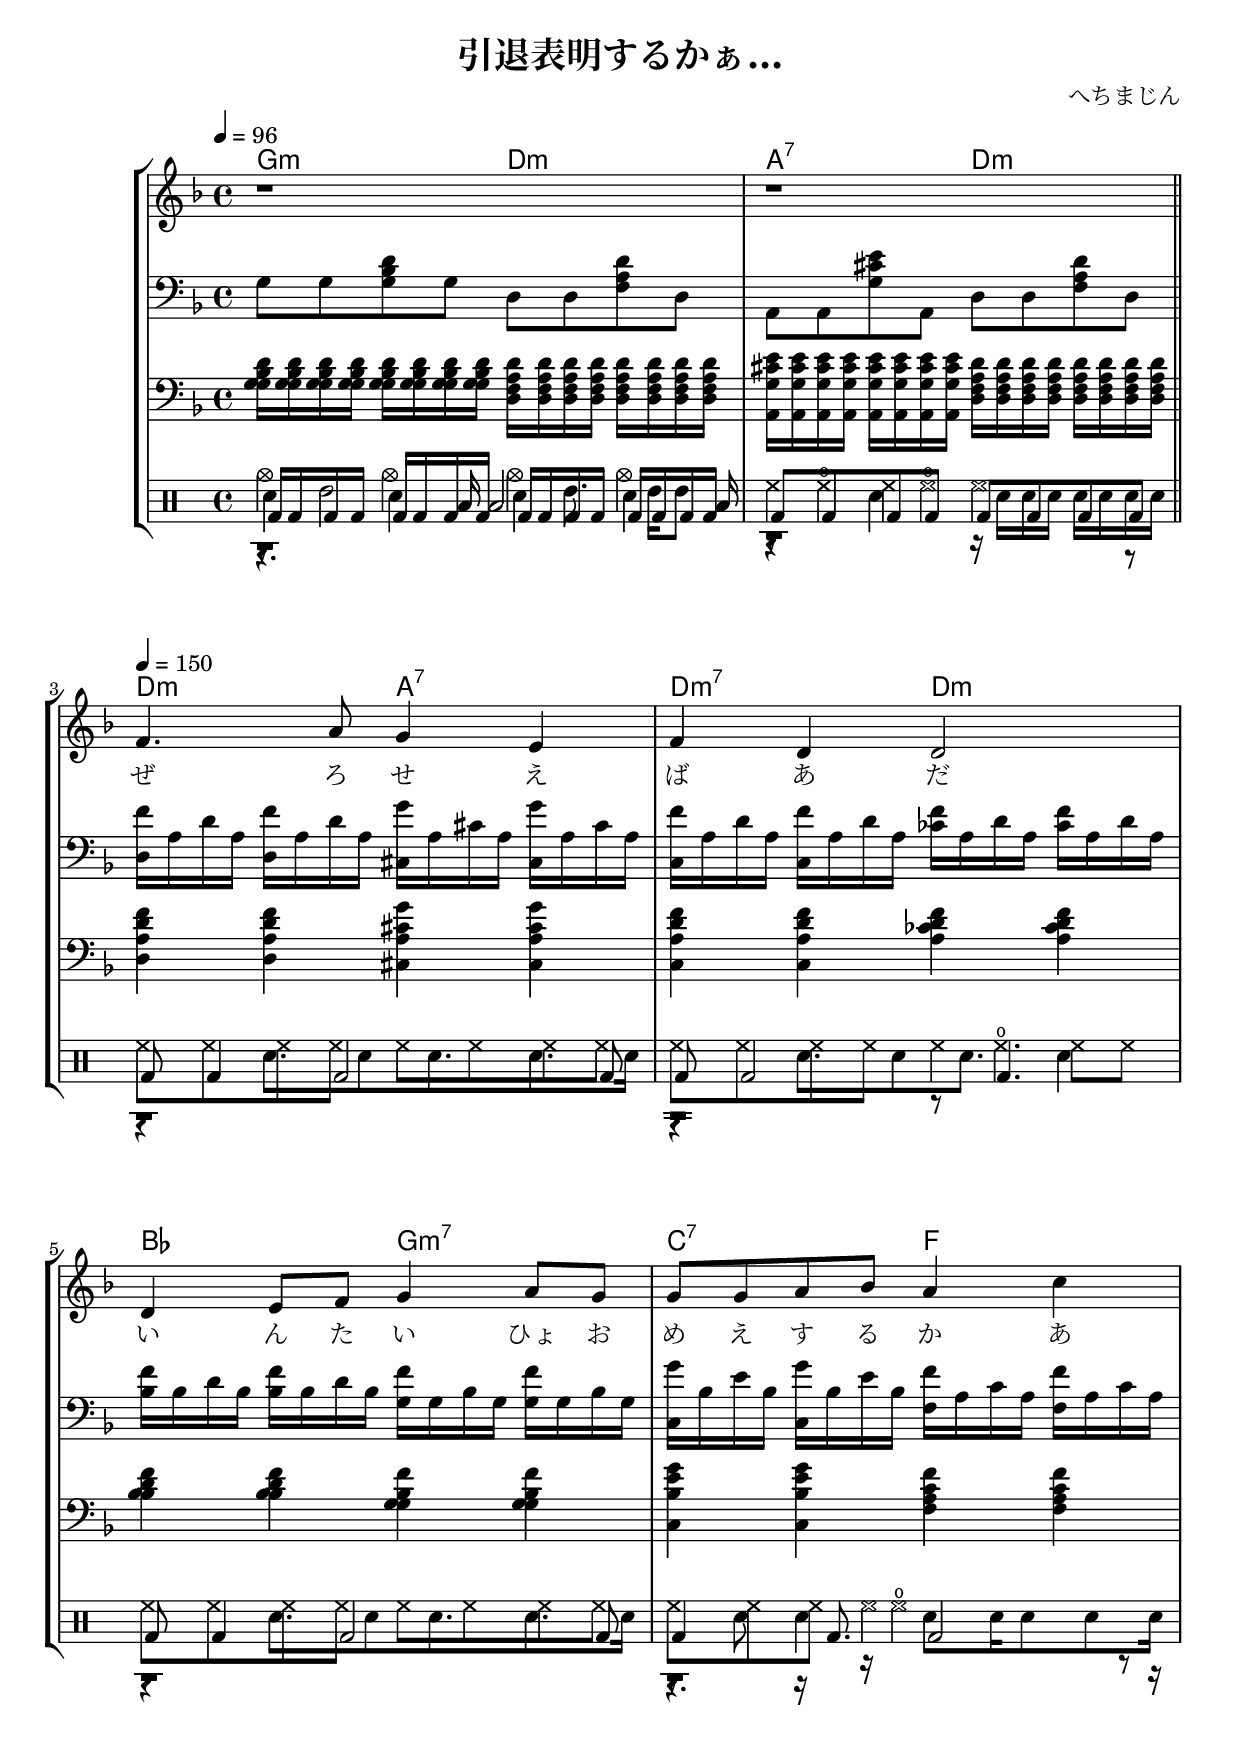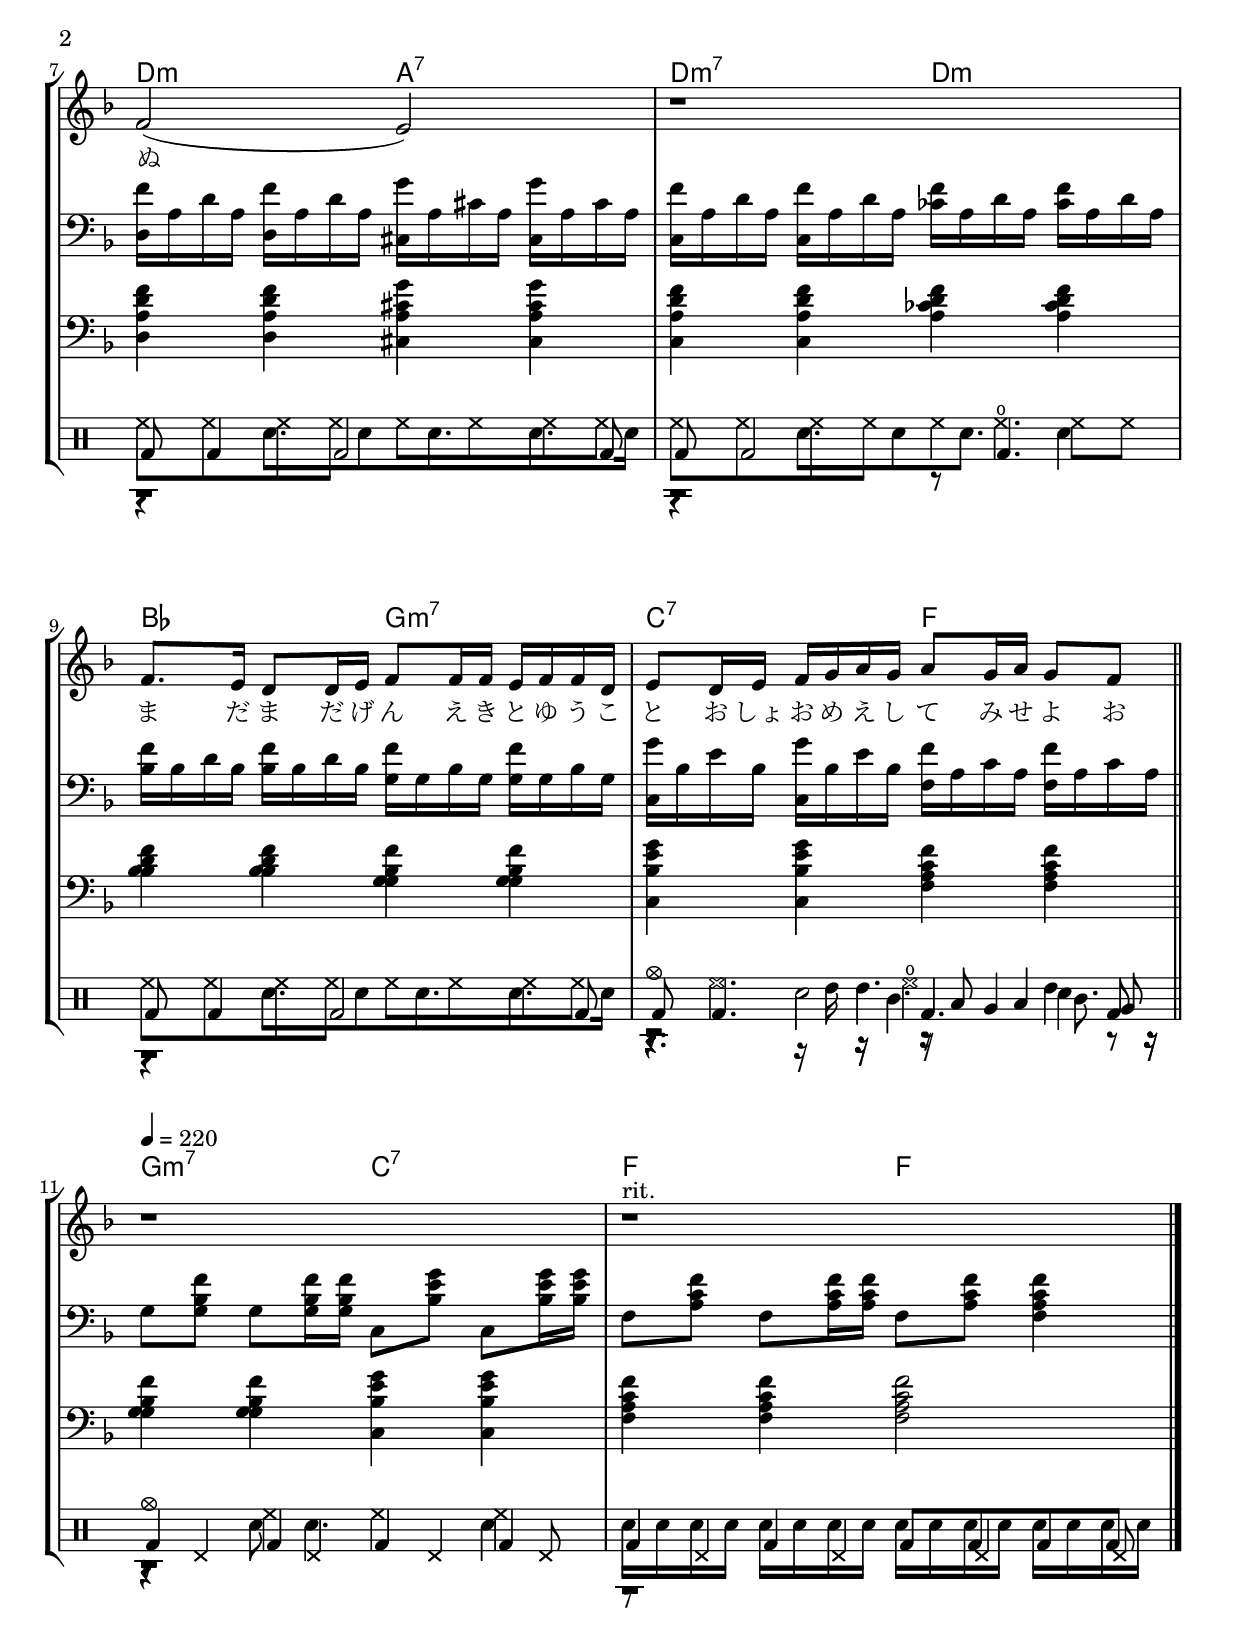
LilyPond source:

\version "2.12.1"

\header {
	title = \markup {引退表明するかぁ…}
	composer = \markup \center-column {へちまじん}
}

harmony = \chordmode {
	g2:m d:m a:7 d:m 

	d:m a:7 d:min7 d:m bes g:min7 c:7 f d:m a:7 d:min7 d:m bes g:min7 c:7 f 

	g:min7 c:7 f f 
}

melody = {
	\key f \major
	\tempo 4 = 96
	r1 | r1   
	\set Staff.midiInstrument = #"mmi0.34"
		\tempo 4 = 150
 f'4.  a'8  g'4  e'4 
	f'4  d'4  d'2 
	d'4  e'8  f'8  g'4  a'8  g'8 
	g'8  g'8  a'8  bes'8  a'4  c''4 
	f'2  (e'2) 
	r1 
	f'8.  e'16  d'8  d'16  e'16  f'8  f'16  f'16  e'16  f'16  f'16  d'16 
	e'8  d'16  e'16  f'16  g'16  a'16  g'16  a'8  g'16  a'16  g'8  f'8
	\tempo 4 = 220
	r1 | r1^"rit." \bar "|."
}

words = \lyricmode {
	
	ぜ  ろ  せ  え  ば  あ  だ  い  ん  た  い  ひょ  お  め  え  す  る  か  あ  ぬ  ま  だ  ま  だ  げ  ん  え  き  と  ゆ  う  こ  と  お  しょ  お  め  え  し  て  み  せ  よ  お  
	
}

tempochange = {
	\tempo 4 = 96
	r1 | r1 \bar "||"
	\tempo 4 = 150
	r1 | r1 | r1 | r1 | r1 | r1 | r1 | r1 \bar "||"
	\tempo 4 = 220
	r1 | \tempo 4 = 165 r2 \tempo 4 = 146 r2 \bar "|."
}

mainacc = {
	\clef bass
	\set Staff.midiInstrument = #"Music box"
	\key f \major
	\tempo 4 = 96
	g8 g8 <g bes d'>8 g8
	d8 d8 <f a d'>8 d8
	a,8 a,8 <g cis' e'>8 a,8
	d8 d8 <f a d'>8 d8
	\bar "||"

	\set Staff.midiInstrument = #"Slap Bass 1"
	\tempo 4 = 150
	<d f'>16 a d' a <d f'> a d' a
	<cis g'>16 a cis' a <cis g'> a cis' a
	<c f'>16 a d' a <c f'> a d' a
	<ces' f'>16 a d' a <ces' f'> a d' a
	<bes f'>16 bes d' bes <bes f'> bes d' bes
	<g f'>16 g bes g <g f'> g bes g
	<c g'>16 bes e' bes <c g'> bes e' bes
	<f f'>16 a c' a <f f'> a c' a
	<d f'>16 a d' a <d f'> a d' a
	<cis g'>16 a cis' a <cis g'> a cis' a
	<c f'>16 a d' a <c f'> a d' a
	<ces' f'>16 a d' a <ces' f'> a d' a
	<bes f'>16 bes d' bes <bes f'> bes d' bes
	<g f'>16 g bes g <g f'> g bes g
	<c g'>16 bes e' bes <c g'> bes e' bes
	<f f'>16 a c' a <f f'> a c' a
	\bar "||"

	\set Staff.midiInstrument = #"Acoustic grand"
	\tempo 4 = 220
	g8 <g bes f'> g <g bes f'>16 <g bes f'>
	c8 <bes e' g'> c <bes e' g'>16 <bes e' g'>
	f8 <a c' f'> f <a c' f'>16 <a c' f'>
	f8 <a c' f'>8 <f a c' f'>4
	\bar "|."
}

subacc = {
	\clef bass
	\set Staff.midiInstrument = #"Slap Bass 1"
	\key f \major
	\tempo 4 = 96
	 <g g bes d'>16 <g g bes d'>16 <g g bes d'>16 <g g bes d'>16 <g g bes d'>16 <g g bes d'>16 <g g bes d'>16 <g g bes d'>16
	 <d f a d'>16 <d f a d'>16 <d f a d'>16 <d f a d'>16 <d f a d'>16 <d f a d'>16 <d f a d'>16 <d f a d'>16
	 <a, g cis' e'>16 <a, g cis' e'>16 <a, g cis' e'>16 <a, g cis' e'>16 <a, g cis' e'>16 <a, g cis' e'>16 <a, g cis' e'>16 <a, g cis' e'>16
	 <d f a d'>16 <d f a d'>16 <d f a d'>16 <d f a d'>16 <d f a d'>16 <d f a d'>16 <d f a d'>16 <d f a d'>16
	\bar "||"

	\set Staff.midiInstrument = #"Viola"
	\tempo 4 = 150
	<d a d' f'>4 <d a d' f'>4
	<cis a cis' g'>4 <cis a cis' g'>4
	<c a d' f'>4 <c a d' f'>4
	<ces' a d' f'>4 <ces' a d' f'>4
	<bes bes d' f'>4 <bes bes d' f'>4
	<g g bes f'>4 <g g bes f'>4
	<c bes e' g'>4 <c bes e' g'>4
	<f a c' f'>4 <f a c' f'>4
	<d a d' f'>4 <d a d' f'>4
	<cis a cis' g'>4 <cis a cis' g'>4
	<c a d' f'>4 <c a d' f'>4
	<ces' a d' f'>4 <ces' a d' f'>4
	<bes bes d' f'>4 <bes bes d' f'>4
	<g g bes f'>4 <g g bes f'>4
	<c bes e' g'>4 <c bes e' g'>4
	<f a c' f'>4 <f a c' f'>4
	\bar "||"

	\set Staff.midiInstrument = #"Overdriven Guitar"
	\tempo 4 = 220
	<g g bes f'>4 <g g bes f'>4
	<c bes e' g'>4 <c bes e' g'>4
	<f a c' f'>4 <f a c' f'>4
	<f a c' f'>2
	\bar "|."
}

percA = {
	\drummode {
	r1  |hh4 hh4 hh2  \bar "||"
	hh8 hh8 hh8 hh8 hh8 hh8 hh8 hh8  |hh8 hh8 hh8 hh8 hh4 hh8 hh8  |hh8 hh8 hh8 hh8 hh8 hh8 hh8 hh8  |hh8 hh8 hh8 hh2 r8  |hh8 hh8 hh8 hh8 hh8 hh8 hh8 hh8  |hh8 hh8 hh8 hh8 hh4 hh8 hh8  |hh8 hh8 hh8 hh8 hh8 hh8 hh8 hh8  |r8 hh2. r8  \bar "||"
	r4 hh4 hh4 hh4  |r1  \bar "|."
	}
}

percB = {
	\drummode {
	sn4 sn4 sn4 sn4  |r4 sn4 r16 sn16 sn16 sn16 sn16 sn16 sn16 sn16  \bar "||"
	r4 sn8. sn8 sn8. sn8. sn16  |r4 sn8. sn8 sn8. sn4  |r4 sn8. sn8 sn8. sn8. sn16  |r8 sn8 sn4 sn8 sn16 sn8 sn8 sn16  |r4 sn8. sn8 sn8. sn8. sn16  |r4 sn8. sn8 sn8. sn4  |r4 sn8. sn8 sn8. sn8. sn16  |r4 sn2 sn4  \bar "||"
	r4 sn8 sn4. sn4  |sn16 sn16 sn16 sn16 sn16 sn16 sn16 sn16 sn16 sn16 sn16 sn16 sn16 sn16 sn16 sn16  \bar "|."
	}
}

percC = {
	\drummode {
	bd16 bd16 bd16 bd16 bd16 bd16 bd16 bd16 bd16 bd16 bd16 bd16 bd16 bd16 bd16 bd16  |bd8 bd8 bd8 bd8 bd8 bd8 bd8 bd8  \bar "||"
	bd8 bd4 bd2 bd8  |bd8 bd2 bd4.  |bd8 bd4 bd2 bd8  |bd4 r16 bd8. bd2  |bd8 bd4 bd2 bd8  |bd8 bd2 bd4.  |bd8 bd4 bd2 bd8  |bd8 bd4. bd4. bd8  \bar "||"
	bd4 bd4 bd4 bd4  |bd4 bd4 bd8 bd8 bd8 bd8  \bar "|."
	}
}

percD = {
	\drummode {
	r1  |r8 hho4 hho2 r8  \bar "||"
	r1  |r2 r8 hho4.  |r1  |r4. r16 hho2 r16  |r1  |r2 r8 hho4.  |r1  |r4. r16 hho2 r16  \bar "||"
	r8 hhp4 hhp4 hhp4 hhp8  |r8 hhp4 hhp4 hhp4 hhp8  \bar "|."
	}
}

percE = {
	\drummode {
	cymc4 cymc4 cymc4 cymc4  |r1 \bar "||"
	r1 |r1 |r1 |r1 |r1 |r1 |r1 |cymc1  \bar "||"
	cymc1  |r1 \bar "|."
	}
}

percF = {
	\drummode {
	r8 tommh2 tommh8. tommh16 tommh8  |r1 \bar "||"
	r1 |r1 |r1 |r1 |r1 |r1 |r1 |r4 r16 tommh16 tommh4. tommh4  \bar "||"
	r1 | r1 \bar "|."
	}
}

percG = {
	\drummode {
	r4. toml16 toml2 toml16  |r1 \bar "||"
	r1 |r1 |r1 |r1 |r1 |r1 |r1 |r4. r16 tomml4. tomml8.  \bar "||"
	r1 | r1 \bar "|."
	}
}

percH = {
	\drummode {
	r1 | r1 \bar "||"
	r1 |r1 |r1 |r1 |r1 |r1 |r1 |r2 r16 toml8 toml4 r16  \bar "||"
	r1 | r1 \bar "|."
	}
}

percI = {
	\drummode {
	r1 | r1 \bar "||"
	r1 |r1 |r1 |r1 |r1 |r1 |r1 |r2 r8 tomfh4 tomfh8  \bar "||"
	r1 | r1 \bar "|."
	}
}

\score {
	<<
		\new StaffGroup <<
			\new ChordNames {\harmony}
			\new Voice = "melody" {\melody}
			\new Lyrics \lyricsto "melody" \words
			\new Staff = "mainacc" {\mainacc}
			\new Staff = "subacc" {\subacc}
			\new DrumStaff <<
				\new DrumVoice {\percA}
				\new DrumVoice {\percB}
				\new DrumVoice {\percC}
				\new DrumVoice {\percD}
				\new DrumVoice {\percE}
				\new DrumVoice {\percF}
				\new DrumVoice {\percG}
				\new DrumVoice {\percH}
				\new DrumVoice {\percI}
			>>
		>>
	>>
	\layout { }
}
